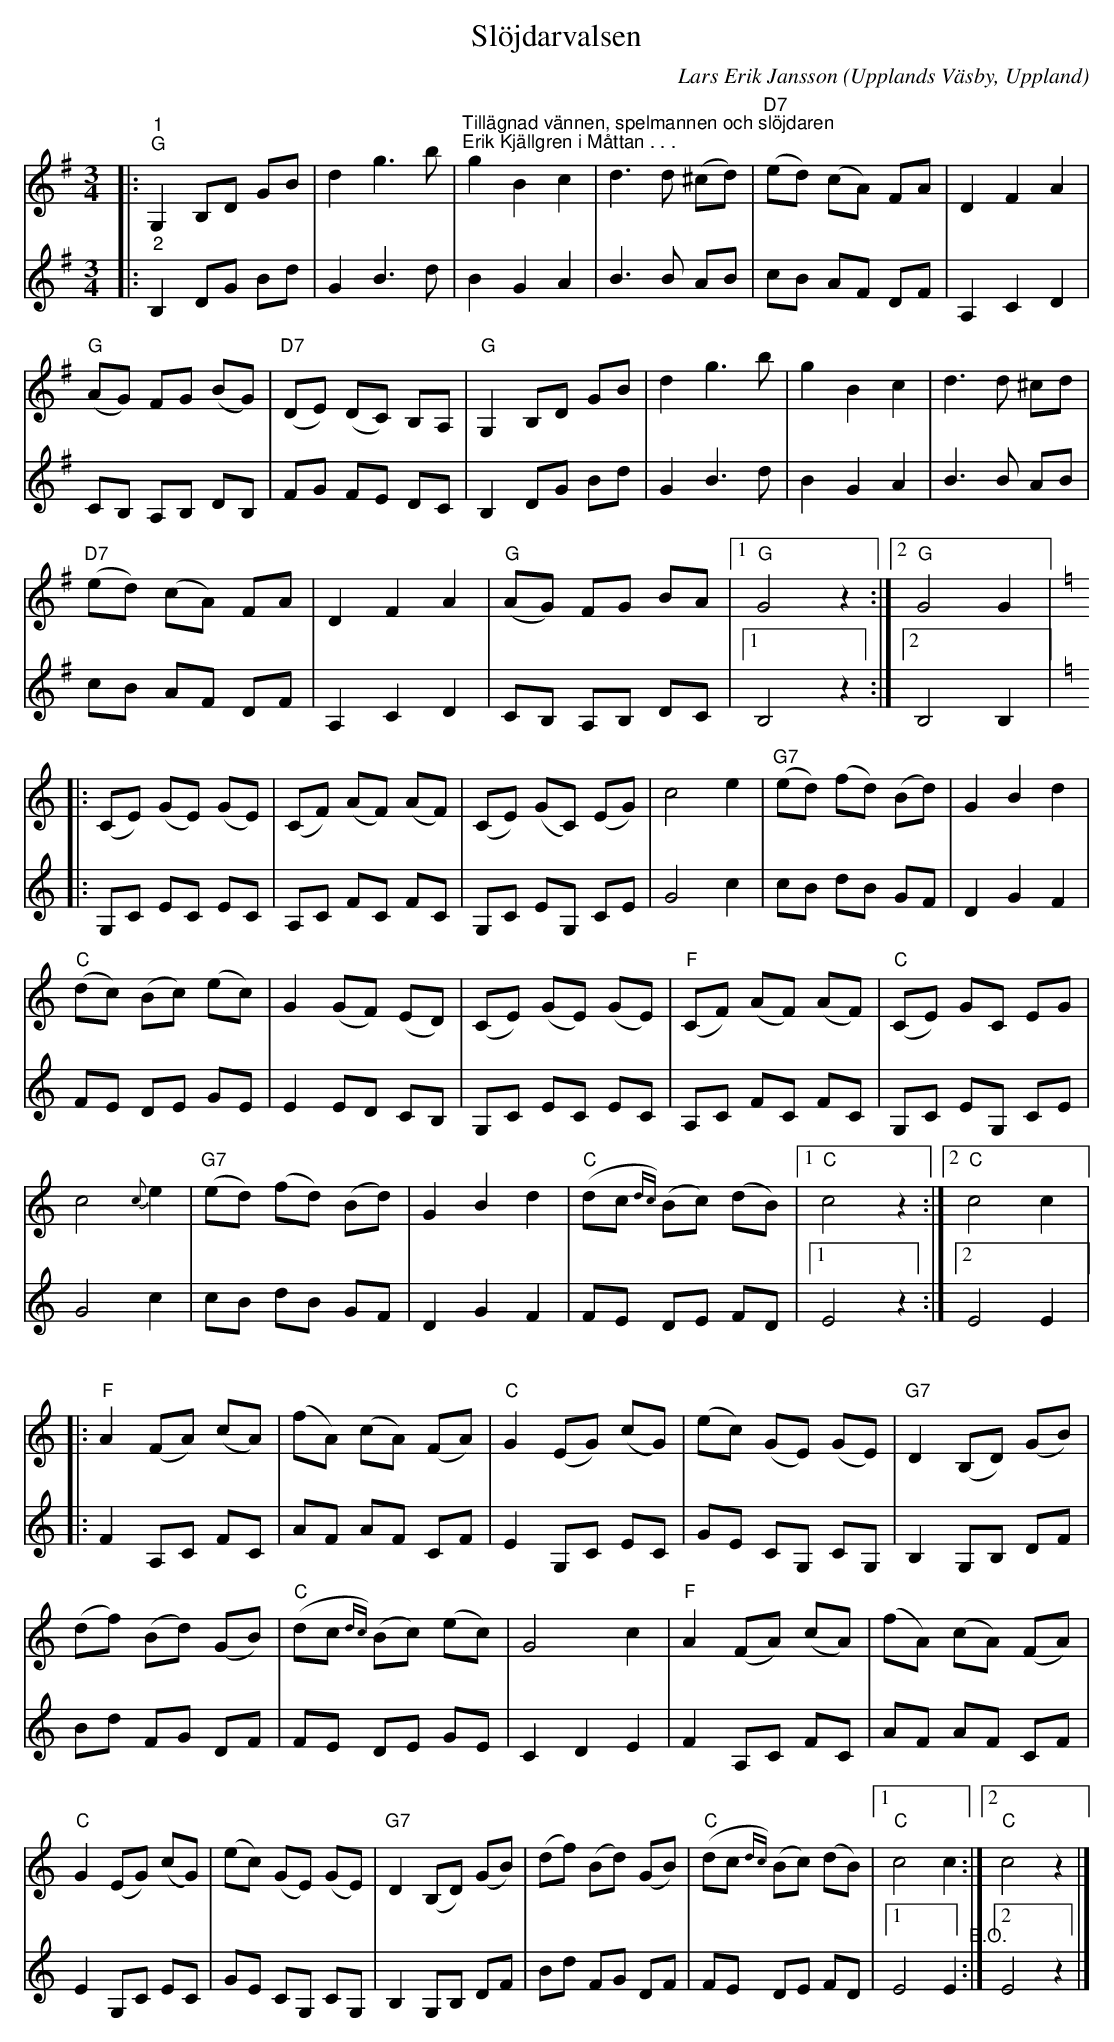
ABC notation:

X:1
T:Slöjdarvalsen
C:Lars Erik Jansson
O:Upplands Väsby, Uppland
L:1/8
M:3/4
K:G
V:1
|:"^1" "G" G,2 B,D GB | d2 g3 b | "^Tillägnad vännen, spelmannen och slöjdaren""^Erik Kjällgren i Måttan . . ." g2 B2 c2 | d3 d (^cd) |"D7" (ed) (cA) FA | D2 F2 A2 |
"G" (AG) FG (BG) | "D7"(DE) (DC) B,A, | "G" G,2 B,D GB | d2 g3 b | g2 B2 c2 |  d3 d ^cd |
"D7" (ed) (cA) FA | D2 F2 A2 | "G" (AG) FG BA |1 "G" G4 z2 :|2 "G" G4 G2 |:
[K:C] (CE) (GE) (GE) | (CF) (AF) (AF) | (CE) (GC) (EG) | c4 e2 |"G7" (ed) (fd) (Bd) | G2 B2 d2 |
"C" (dc) (Bc) (ec) | G2 (GF) (ED) | (CE) (GE) (GE) |"F" (CF) (AF) (AF) |"C" (CE) GC EG |
c4{c} e2 |"G7" (ed) (fd) (Bd) | G2 B2 d2 |"C" (dc{dc)} (Bc) (dB) |1"C" c4 z2 :|2"C" c4 c2 |:
"F" A2 (FA) (cA) | (fA) (cA) (FA) |"C" G2 (EG) (cG) | (ec) (GE) (GE) |"G7" D2 (B,D) (GB) |
(df) (Bd) (GB) |"C" (dc{dc)} (Bc) (ec) | G4 c2 |"F" A2 (FA) (cA) | (fA) (cA) (FA) |
"C" G2 (EG) (cG) | (ec) (GE) (GE) |  "G7" D2 (B,D) (GB) | (df) (Bd) (GB) | "C" (dc{dc)} (Bc) (dB) |1 "C" c4 c2 :|2 "C" c4 z2 |]
V:2
|:"^2" B,2 DG Bd | G2 B3 d | B2 G2 A2 | B3 B AB | cB AF DF | A,2 C2 D2 | CB, A,B, DB, |
 FG FE DC | B,2 DG Bd | G2 B3 d | B2 G2 A2 | B3 B AB | cB AF DF | A,2 C2 D2 |
 CB, A,B, DC |1 B,4 z2 :|2 B,4 B,2 |:[K:C] G,C EC EC | A,C FC FC |
 G,C EG, CE | G4 c2 | cB dB GF | D2 G2 F2 | FE DE GE | E2 ED CB, | G,C EC EC | A,C FC FC |
G,C EG, CE | G4 c2 | cB dB GF | D2 G2 F2 | FE DE FD |1 E4 z2 :|2 E4 E2 |: F2 A,C FC |
AF AF CF | E2 G,C EC | GE CG, CG, | B,2 G,B, DF | Bd FG DF | FE DE GE | C2 D2 E2 |
F2 A,C FC | AF AF CF | E2 G,C EC | GE CG, CG, | B,2 G,B, DF | Bd FG DF | FE DE FD |1
 E4 E2"^B.O." :|2 E4 z2 |]
